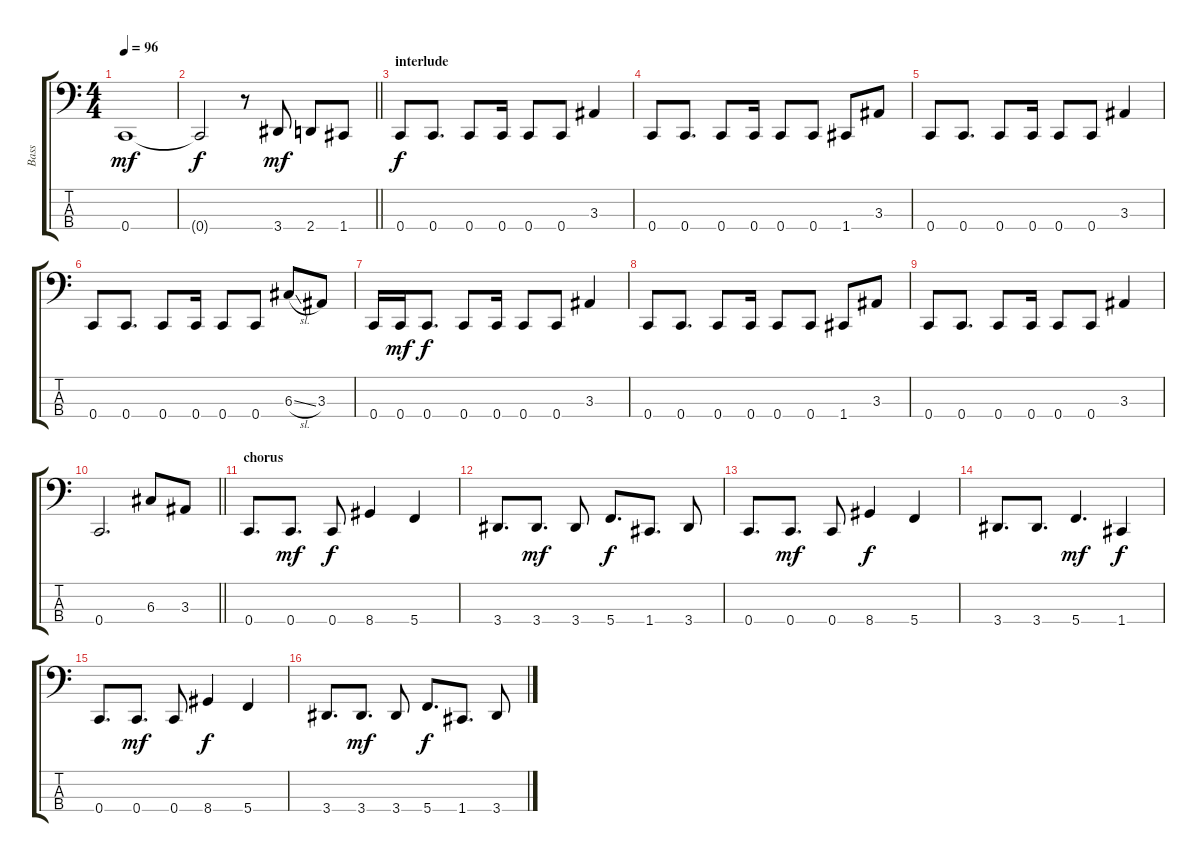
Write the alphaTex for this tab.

\track ("Bass" "Bass") {instrument electricbassfinger}
\staff {score tabs}
\tuning (F2 C2 G1 C1) {hide}
\ts (4 4)
\tempo 96
\clef f4
\ks c
0.4.1{dy mf} |
\barLineRight lightlight
0.4{t}.2{dy f} r.8 3.4.8{dy mf} 2.4.8 1.4.8 |
\section ("" "interlude")
0.4.8{dy f} 0.4.8{d} 0.4.8 0.4.16 0.4.8 0.4.8 3.3.4 |
0.4.8 0.4.8{d} 0.4.8 0.4.16 0.4.8 0.4.8 1.4.8 3.3.8 |
0.4.8 0.4.8{d} 0.4.8 0.4.16 0.4.8 0.4.8 3.3.4 |
0.4.8 0.4.8{d} 0.4.8 0.4.16 0.4.8 0.4.8 6.3{sl}.8 3.3.8 |
0.4.16 0.4.16{dy mf} 0.4.8{d dy f} 0.4.8 0.4.16 0.4.8 0.4.8 3.3.4 |
0.4.8 0.4.8{d} 0.4.8 0.4.16 0.4.8 0.4.8 1.4.8 3.3.8 |
0.4.8 0.4.8{d} 0.4.8 0.4.16 0.4.8 0.4.8 3.3.4 |
\barLineRight lightlight
0.4.2{d} 6.3.8 3.3.8 |
\section ("" "chorus")
0.4.8{d} 0.4.8{d dy mf} 0.4.8{dy f} 8.4.4 5.4.4 |
3.4.8{d} 3.4.8{d dy mf} 3.4.8 5.4.8{d dy f} 1.4.8{d} 3.4.8 |
0.4.8{d} 0.4.8{d dy mf} 0.4.8 8.4.4{dy f} 5.4.4 |
3.4.8{d} 3.4.8{d} 5.4.4{d dy mf} 1.4.4{dy f} |
0.4.8{d} 0.4.8{d dy mf} 0.4.8 8.4.4{dy f} 5.4.4 |
3.4.8{d} 3.4.8{d dy mf} 3.4.8 5.4.8{d dy f} 1.4.8{d} 3.4.8
